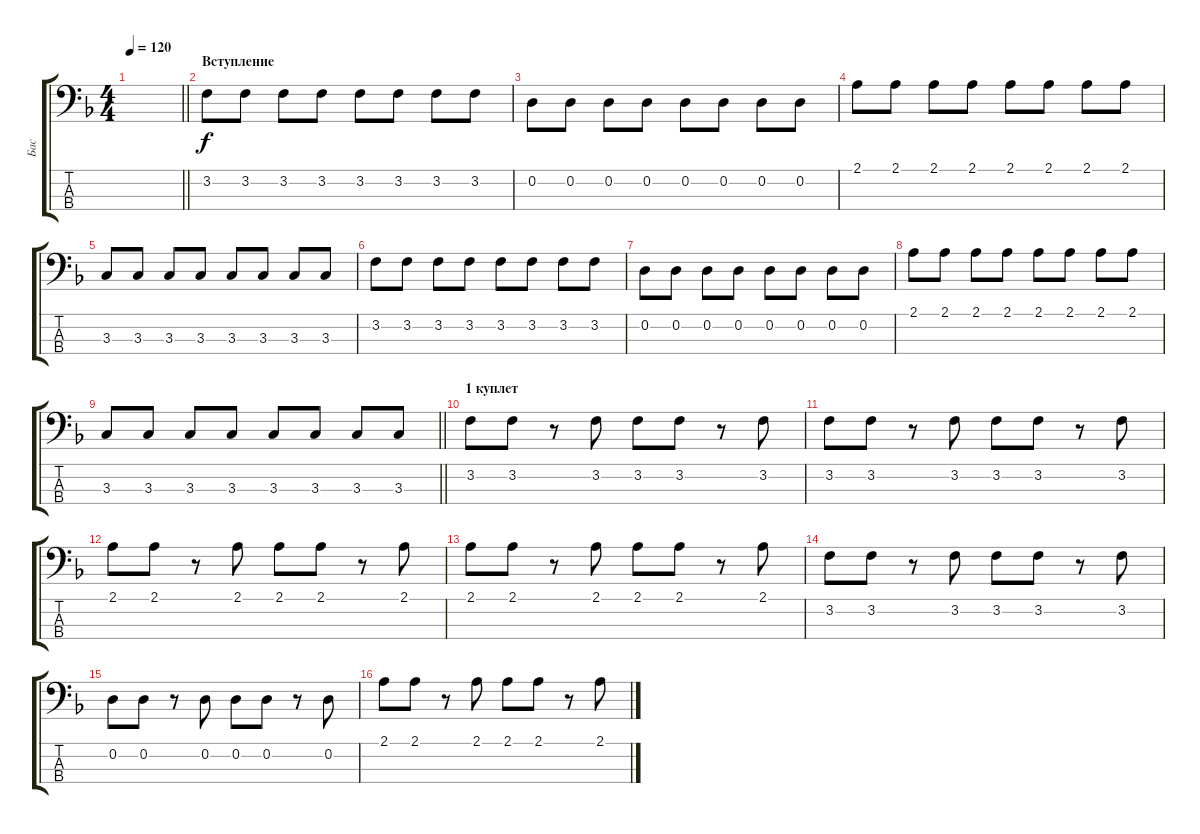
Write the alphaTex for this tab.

\track ("Бас" "Бас") {instrument electricbassfinger}
\staff {score tabs}
\tuning (G2 D2 A1 E1) {hide}
\ts (4 4)
\tempo 120
\clef f4
\barLineRight lightlight
\ks f
|
\section ("" "Вступление")
3.2.8 3.2.8 3.2.8 3.2.8 3.2.8 3.2.8 3.2.8 3.2.8 |
0.2.8 0.2.8 0.2.8 0.2.8 0.2.8 0.2.8 0.2.8 0.2.8 |
2.1.8 2.1.8 2.1.8 2.1.8 2.1.8 2.1.8 2.1.8 2.1.8 |
3.3.8 3.3.8 3.3.8 3.3.8 3.3.8 3.3.8 3.3.8 3.3.8 |
3.2.8 3.2.8 3.2.8 3.2.8 3.2.8 3.2.8 3.2.8 3.2.8 |
0.2.8 0.2.8 0.2.8 0.2.8 0.2.8 0.2.8 0.2.8 0.2.8 |
2.1.8 2.1.8 2.1.8 2.1.8 2.1.8 2.1.8 2.1.8 2.1.8 |
\barLineRight lightlight
3.3.8 3.3.8 3.3.8 3.3.8 3.3.8 3.3.8 3.3.8 3.3.8 |
\section ("" "1 куплет")
3.2.8 3.2.8 r.8 3.2.8 3.2.8 3.2.8 r.8 3.2.8 |
3.2.8 3.2.8 r.8 3.2.8 3.2.8 3.2.8 r.8 3.2.8 |
2.1.8 2.1.8 r.8 2.1.8 2.1.8 2.1.8 r.8 2.1.8 |
2.1.8 2.1.8 r.8 2.1.8 2.1.8 2.1.8 r.8 2.1.8 |
3.2.8 3.2.8 r.8 3.2.8 3.2.8 3.2.8 r.8 3.2.8 |
0.2.8 0.2.8 r.8 0.2.8 0.2.8 0.2.8 r.8 0.2.8 |
2.1.8 2.1.8 r.8 2.1.8 2.1.8 2.1.8 r.8 2.1.8
